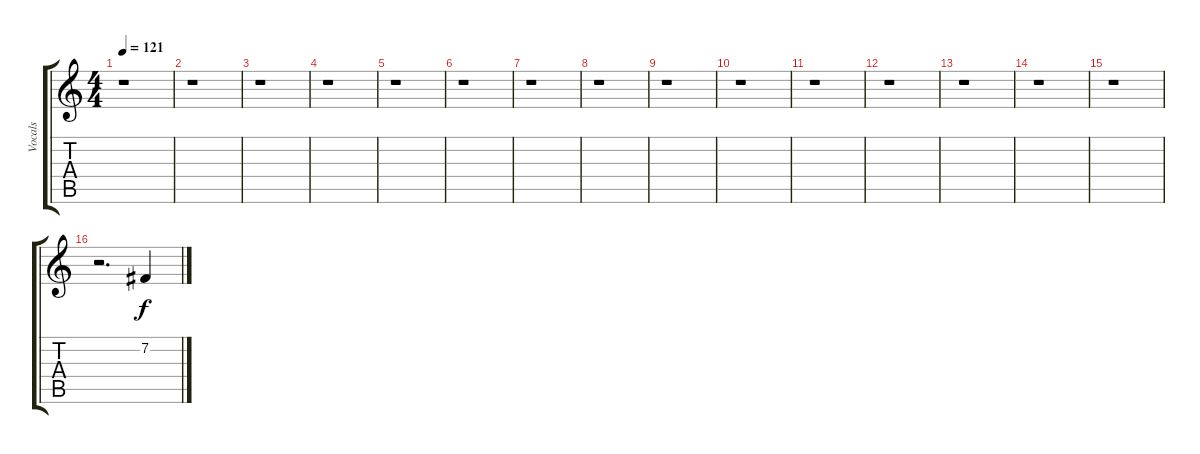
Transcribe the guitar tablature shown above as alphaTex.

\track ("Vocals" "Vocals") {instrument choiraahs}
\staff {score tabs}
\tuning (E4 B3 G3 D3 A2 E2) {hide}
\ts (4 4)
\tempo 121
\clef g2
\ks c
r.1{dy f} |
r.1 |
r.1 |
r.1 |
r.1 |
r.1 |
r.1 |
r.1 |
r.1 |
r.1 |
r.1 |
r.1 |
r.1 |
r.1 |
r.1 |
r.2{d} 7.2.4
